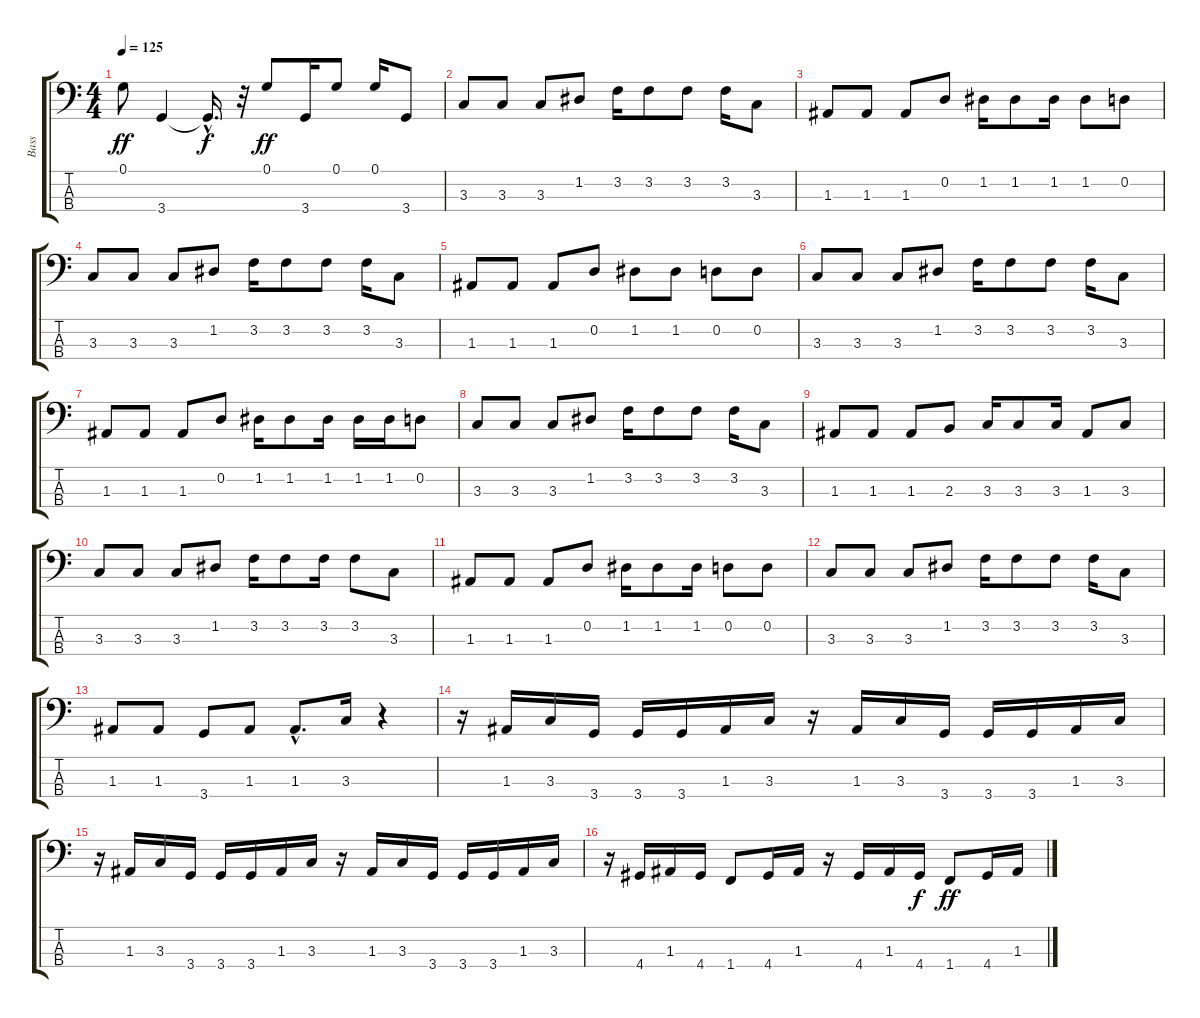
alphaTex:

\track ("Bass" "Bass") {instrument electricbassfinger}
\staff {score tabs}
\tuning (G2 D2 A1 E1) {hide}
\ts (4 4)
\tempo 125
\clef f4
\ks c
0.1.8{dy ff} 3.4.4 3.4{hac t}.16{d dy f} r.32 0.1.8{dy ff} 3.4.16 0.1.8 0.1.16 3.4.8 |
3.3.8 3.3.8 3.3.8 1.2.8 3.2.16 3.2.8 3.2.8 3.2.16 3.3.8 |
1.3.8 1.3.8 1.3.8 0.2.8 1.2.16 1.2.8 1.2.16 1.2.8 0.2.8 |
3.3.8 3.3.8 3.3.8 1.2.8 3.2.16 3.2.8 3.2.8 3.2.16 3.3.8 |
1.3.8 1.3.8 1.3.8 0.2.8 1.2.8 1.2.8 0.2.8 0.2.8 |
3.3.8 3.3.8 3.3.8 1.2.8 3.2.16 3.2.8 3.2.8 3.2.16 3.3.8 |
1.3.8 1.3.8 1.3.8 0.2.8 1.2.16 1.2.8 1.2.16 1.2.16 1.2.16 0.2.8 |
3.3.8 3.3.8 3.3.8 1.2.8 3.2.16 3.2.8 3.2.8 3.2.16 3.3.8 |
1.3.8 1.3.8 1.3.8 2.3.8 3.3.16 3.3.8 3.3.16 1.3.8 3.3.8 |
3.3.8 3.3.8 3.3.8 1.2.8 3.2.16 3.2.8 3.2.16 3.2.8 3.3.8 |
1.3.8 1.3.8 1.3.8 0.2.8 1.2.16 1.2.8 1.2.16 0.2.8 0.2.8 |
3.3.8 3.3.8 3.3.8 1.2.8 3.2.16 3.2.8 3.2.8 3.2.16 3.3.8 |
1.3.8 1.3.8 3.4.8 1.3.8 1.3{hac}.8{d} 3.3.16 r.4 |
r.16{volume 15} 1.3.16 3.3.16 3.4.16 3.4.16 3.4.16 1.3.16 3.3.16 r.16 1.3.16 3.3.16 3.4.16 3.4.16 3.4.16 1.3.16 3.3.16 |
r.16 1.3.16 3.3.16 3.4.16 3.4.16 3.4.16 1.3.16 3.3.16 r.16 1.3.16 3.3.16 3.4.16 3.4.16 3.4.16 1.3.16 3.3.16 |
r.16 4.4.16 1.3.16 4.4.16 1.4.8 4.4.16 1.3.16 r.16 4.4.16 1.3.16 4.4.16{dy f} 1.4.8{dy ff} 4.4.16 1.3.16
